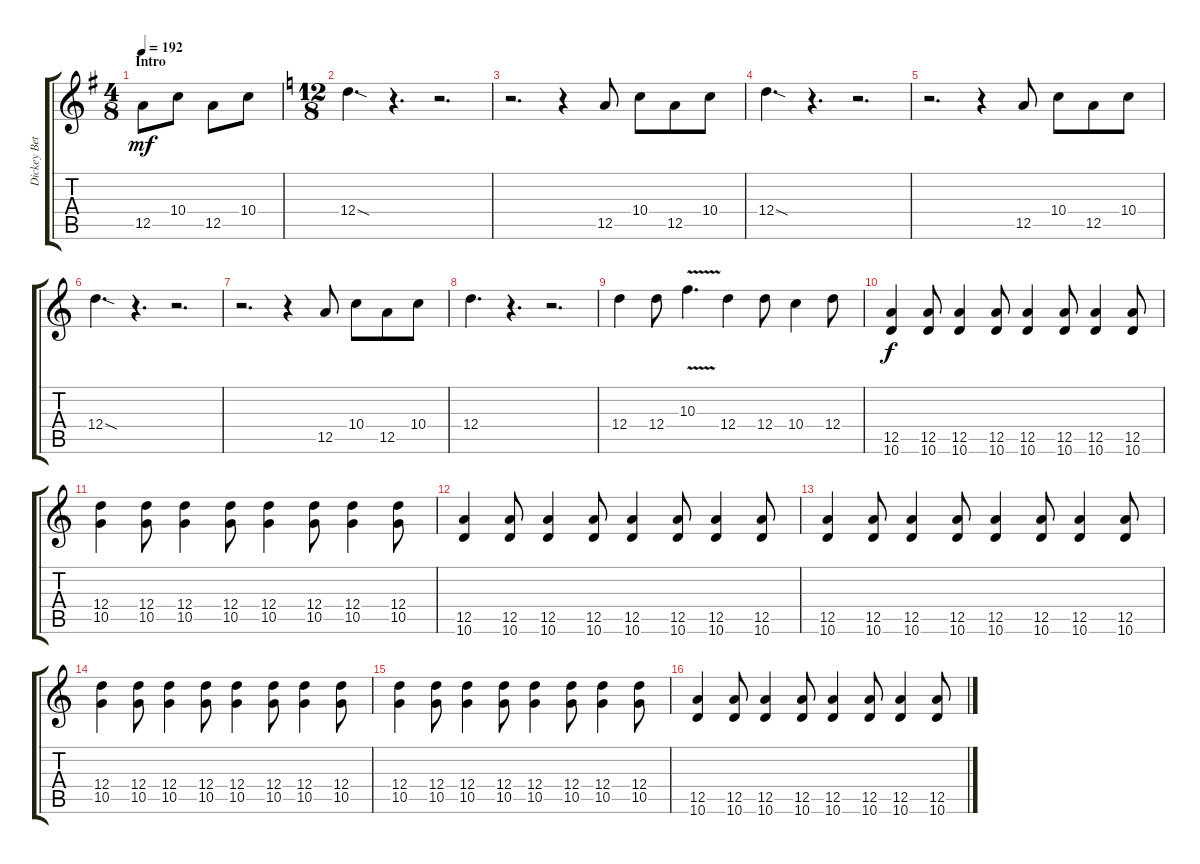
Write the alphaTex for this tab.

\track ("Dickey Betts - Guitar" "Dickey Bet") {instrument electricguitarclean}
\staff {score tabs}
\tuning (E4 B3 G3 D3 A2 E2) {hide}
\ts (4 8)
\section ("" "Intro")
\tempo 192
\clef g2
\ks g
12.5.8{dy mf instrument electricguitarclean} 10.4.8 12.5.8 10.4.8 |
\ts (12 8)
\ks c
12.4{sod}.4{d} r.4{d} r.2{d} |
r.2{d} r.4 12.5.8 10.4.8 12.5.8 10.4.8 |
12.4{sod}.4{d} r.4{d} r.2{d} |
r.2{d} r.4 12.5.8 10.4.8 12.5.8 10.4.8 |
12.4{sod}.4{d} r.4{d} r.2{d} |
r.2{d} r.4 12.5.8 10.4.8 12.5.8 10.4.8 |
12.4.4{d} r.4{d} r.2{d} |
12.4.4 12.4.8 10.3{v}.4{d} 12.4.4 12.4.8 10.4.4 12.4.8 |
(12.5 10.6).4{dy f} (12.5 10.6).8 (12.5 10.6).4 (12.5 10.6).8 (12.5 10.6).4 (12.5 10.6).8 (12.5 10.6).4 (12.5 10.6).8 |
(12.4 10.5).4 (12.4 10.5).8 (12.4 10.5).4 (12.4 10.5).8 (12.4 10.5).4 (12.4 10.5).8 (12.4 10.5).4 (12.4 10.5).8 |
(12.5 10.6).4 (12.5 10.6).8 (12.5 10.6).4 (12.5 10.6).8 (12.5 10.6).4 (12.5 10.6).8 (12.5 10.6).4 (12.5 10.6).8 |
(12.5 10.6).4 (12.5 10.6).8 (12.5 10.6).4 (12.5 10.6).8 (12.5 10.6).4 (12.5 10.6).8 (12.5 10.6).4 (12.5 10.6).8 |
(12.4 10.5).4 (12.4 10.5).8 (12.4 10.5).4 (12.4 10.5).8 (12.4 10.5).4 (12.4 10.5).8 (12.4 10.5).4 (12.4 10.5).8 |
(12.4 10.5).4 (12.4 10.5).8 (12.4 10.5).4 (12.4 10.5).8 (12.4 10.5).4 (12.4 10.5).8 (12.4 10.5).4 (12.4 10.5).8 |
(12.5 10.6).4 (12.5 10.6).8 (12.5 10.6).4 (12.5 10.6).8 (12.5 10.6).4 (12.5 10.6).8 (12.5 10.6).4 (12.5 10.6).8
